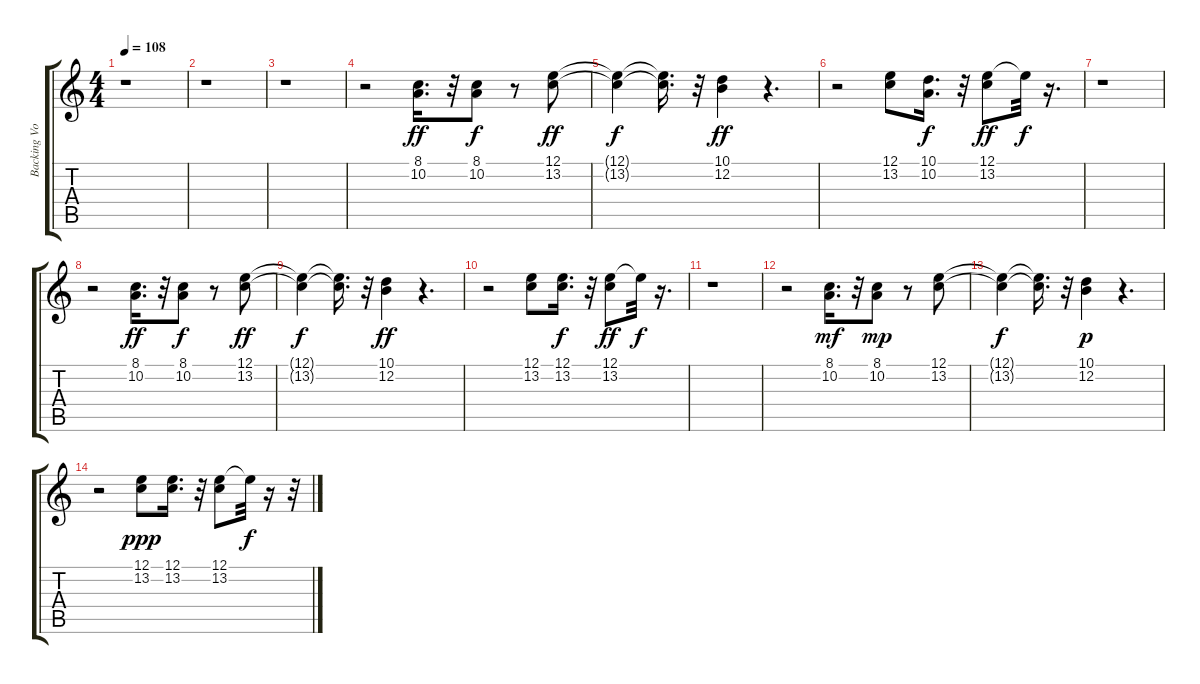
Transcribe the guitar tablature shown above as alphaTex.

\track ("Backing Vocals" "Backing Vo") {instrument voiceoohs}
\staff {score tabs}
\tuning (E4 B3 G3 D3 A2 E2) {hide}
\ts (4 4)
\tempo 108
\clef g2
\ks c
r.1{dy f} |
r.1 |
r.1 |
r.2 (8.1 10.2).16{d dy ff} r.32 (8.1 10.2).8{dy f} r.8 (12.1 13.2).8{dy ff} |
(12.1{t} 13.2{t}).4{dy f} (12.1{t} 13.2{t}).16{d} r.32 (10.1 12.2).4{dy ff} r.4{d} |
r.2 (12.1 13.2).8 (10.1 10.2).16{d dy f} r.32 (12.1 13.2).8{dy ff} 12.1{t}.32{dy f} r.16{d} |
r.1 |
r.2 (8.1 10.2).16{d dy ff} r.32 (8.1 10.2).8{dy f} r.8 (12.1 13.2).8{dy ff} |
(12.1{t} 13.2{t}).4{dy f} (12.1{t} 13.2{t}).16{d} r.32 (10.1 12.2).4{dy ff} r.4{d} |
r.2 (12.1 13.2).8 (12.1 13.2).16{d dy f} r.32 (12.1 13.2).8{dy ff} 12.1{t}.32{dy f} r.16{d} |
r.1 |
r.2 (8.1 10.2).16{d dy mf} r.32 (8.1 10.2).8{dy mp} r.8 (12.1 13.2).8 |
(12.1{t} 13.2{t}).4{dy f} (12.1{t} 13.2{t}).16{d} r.32 (10.1 12.2).4{dy p} r.4{d} |
r.2 (12.1 13.2).8{dy ppp} (12.1 13.2).16{d} r.32 (12.1 13.2).8 12.1{t}.32{dy f} r.16 r.32
